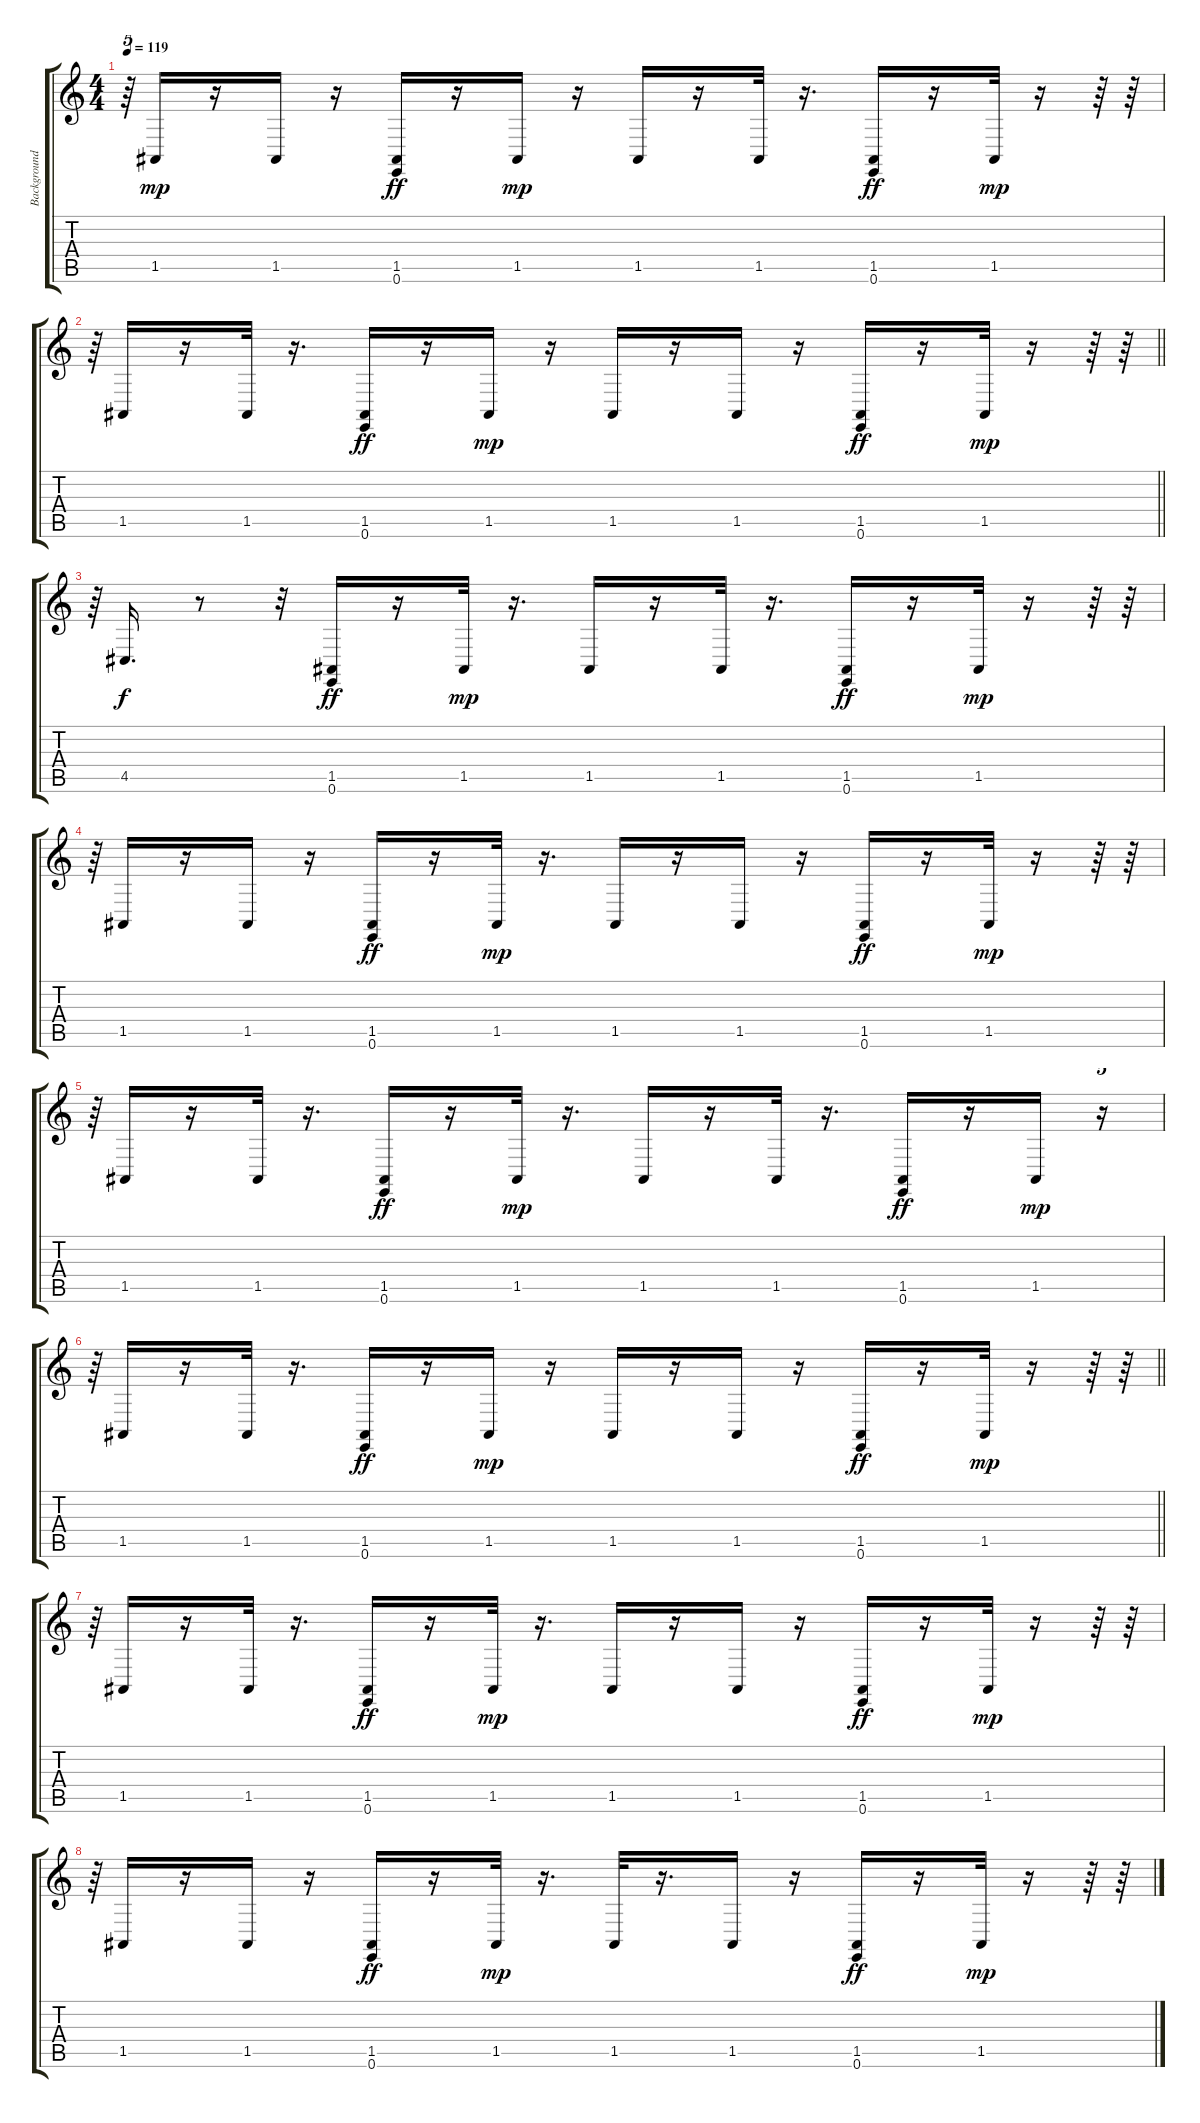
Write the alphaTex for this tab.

\track ("Background 1" "Background") {instrument acousticgrandpiano}
\staff {score tabs}
\tuning (E4 B3 G3 D3 A2 E2) {hide}
\ts (4 4)
\tempo 119
\clef g2
\ks c
r.64{tu (5 4) dy mp} 1.5.16 r.16 1.5.16 r.16 (1.5 0.6).16{dy ff} r.16 1.5.16{dy mp} r.16 1.5.16 r.16 1.5.32 r.16{d} (1.5 0.6).16{dy ff} r.16 1.5.32{dy mp} r.16 r.64 r.64 |
\barLineRight lightlight
r.64{tu (5 4)} 1.5.16 r.16 1.5.32 r.16{d} (1.5 0.6).16{dy ff} r.16 1.5.16{dy mp} r.16 1.5.16 r.16 1.5.16 r.16 (1.5 0.6).16{dy ff} r.16 1.5.32{dy mp} r.16 r.64 r.64 |
r.64{tu (5 4)} 4.5.16{d dy f} r.8 r.32 (1.5 0.6).16{dy ff} r.16 1.5.32{dy mp} r.16{d} 1.5.16 r.16 1.5.32 r.16{d} (1.5 0.6).16{dy ff} r.16 1.5.32{dy mp} r.16 r.64 r.64 |
r.64{tu (5 4)} 1.5.16 r.16 1.5.16 r.16 (1.5 0.6).16{dy ff} r.16 1.5.32{dy mp} r.16{d} 1.5.16 r.16 1.5.16 r.16 (1.5 0.6).16{dy ff} r.16 1.5.32{dy mp} r.16 r.64 r.64 |
r.64{tu (5 4)} 1.5.16 r.16 1.5.32 r.16{d} (1.5 0.6).16{dy ff} r.16 1.5.32{dy mp} r.16{d} 1.5.16 r.16 1.5.32 r.16{d} (1.5 0.6).16{dy ff} r.16 1.5.16{dy mp} r.16{tu (5 4)} |
\barLineRight lightlight
r.64{tu (5 4)} 1.5.16 r.16 1.5.32 r.16{d} (1.5 0.6).16{dy ff} r.16 1.5.16{dy mp} r.16 1.5.16 r.16 1.5.16 r.16 (1.5 0.6).16{dy ff} r.16 1.5.32{dy mp} r.16 r.64 r.64 |
r.64{tu (5 4)} 1.5.16 r.16 1.5.32 r.16{d} (1.5 0.6).16{dy ff} r.16 1.5.32{dy mp} r.16{d} 1.5.16 r.16 1.5.16 r.16 (1.5 0.6).16{dy ff} r.16 1.5.32{dy mp} r.16 r.64 r.64 |
r.64{tu (5 4)} 1.5.16 r.16 1.5.16 r.16 (1.5 0.6).16{dy ff} r.16 1.5.32{dy mp} r.16{d} 1.5.32 r.16{d} 1.5.16 r.16 (1.5 0.6).16{dy ff} r.16 1.5.32{dy mp} r.16 r.64 r.64
